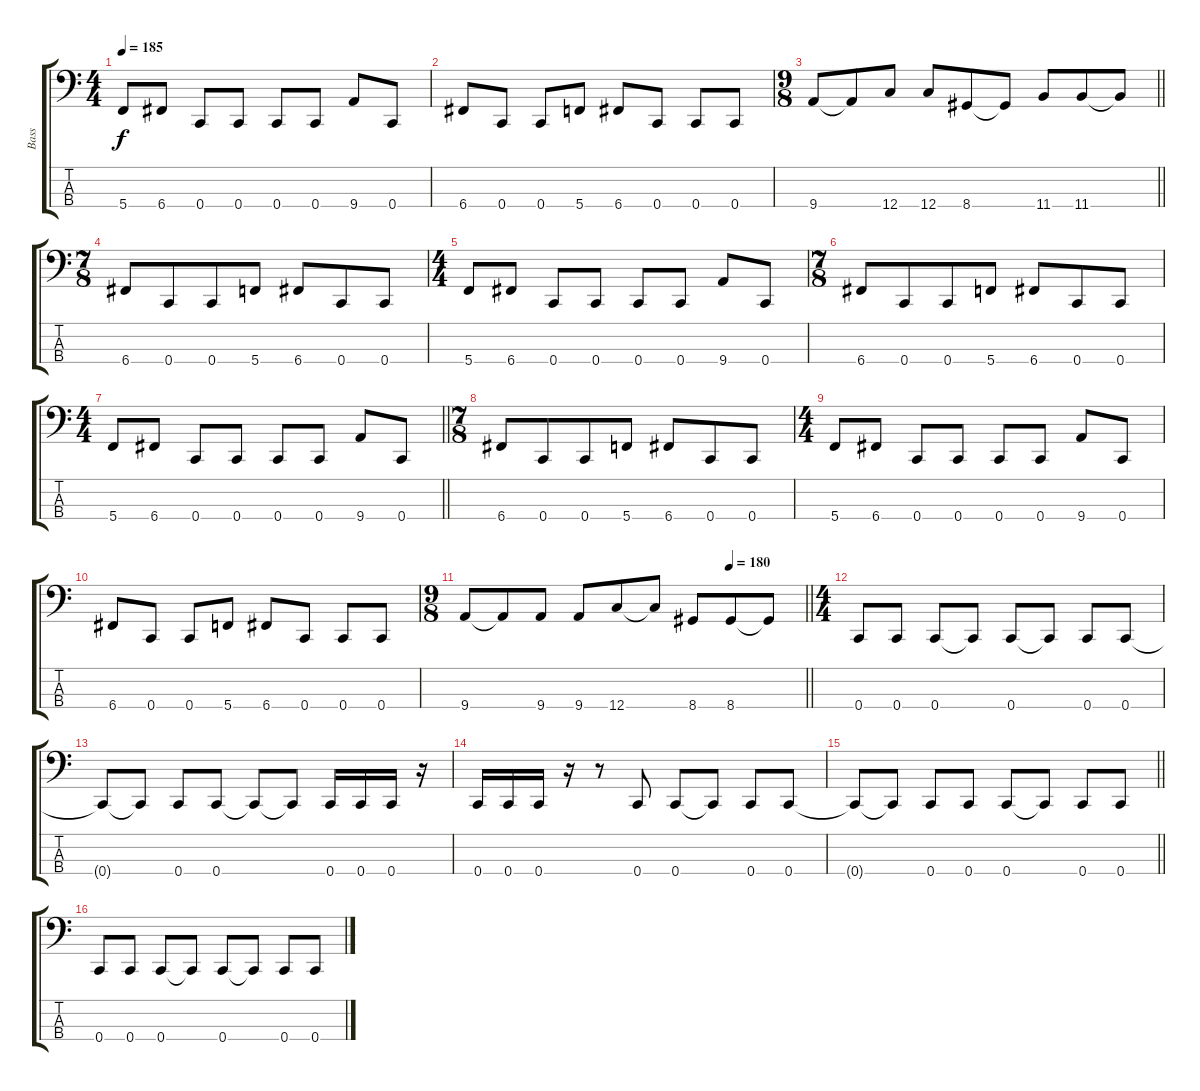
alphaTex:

\track ("Bass" "Bass") {instrument electricbassfinger}
\staff {score tabs}
\tuning (F2 C2 G1 C1) {hide}
\ts (4 4)
\tempo 185
\clef f4
\ks c
5.4.8{dy f} 6.4.8 0.4.8 0.4.8 0.4.8 0.4.8 9.4.8 0.4.8 |
6.4.8 0.4.8 0.4.8 5.4.8 6.4.8 0.4.8 0.4.8 0.4.8 |
\ts (9 8)
\barLineRight lightlight
9.4.8 9.4{t}.8 12.4.8 12.4.8 8.4.8 8.4{t}.8 11.4.8 11.4.8 11.4{t}.8 |
\ts (7 8)
6.4.8 0.4.8 0.4.8 5.4.8 6.4.8 0.4.8 0.4.8 |
\ts (4 4)
5.4.8 6.4.8 0.4.8 0.4.8 0.4.8 0.4.8 9.4.8 0.4.8 |
\ts (7 8)
6.4.8 0.4.8 0.4.8 5.4.8 6.4.8 0.4.8 0.4.8 |
\ts (4 4)
\barLineRight lightlight
5.4.8 6.4.8 0.4.8 0.4.8 0.4.8 0.4.8 9.4.8 0.4.8 |
\ts (7 8)
6.4.8 0.4.8 0.4.8 5.4.8 6.4.8 0.4.8 0.4.8 |
\ts (4 4)
5.4.8 6.4.8 0.4.8 0.4.8 0.4.8 0.4.8 9.4.8 0.4.8 |
6.4.8 0.4.8 0.4.8 5.4.8 6.4.8 0.4.8 0.4.8 0.4.8 |
\ts (9 8)
\tempo (180 0.7777777777777778)
\barLineRight lightlight
9.4.8 9.4{t}.8 9.4.8 9.4.8 12.4.8 12.4{t}.8 8.4.8 8.4.8 8.4{t}.8 |
\ts (4 4)
0.4.8 0.4.8 0.4.8 0.4{t}.8 0.4.8 0.4{t}.8 0.4.8 0.4.8 |
0.4{t}.8 0.4{t}.8 0.4.8 0.4.8 0.4{t}.8 0.4{t}.8 0.4.16 0.4.16 0.4.16 r.16 |
0.4.16 0.4.16 0.4.16 r.16 r.8 0.4.8 0.4.8 0.4{t}.8 0.4.8 0.4.8 |
\barLineRight lightlight
0.4{t}.8 0.4{t}.8 0.4.8 0.4.8 0.4.8 0.4{t}.8 0.4.8 0.4.8 |
0.4.8 0.4.8 0.4.8 0.4{t}.8 0.4.8 0.4{t}.8 0.4.8 0.4.8
